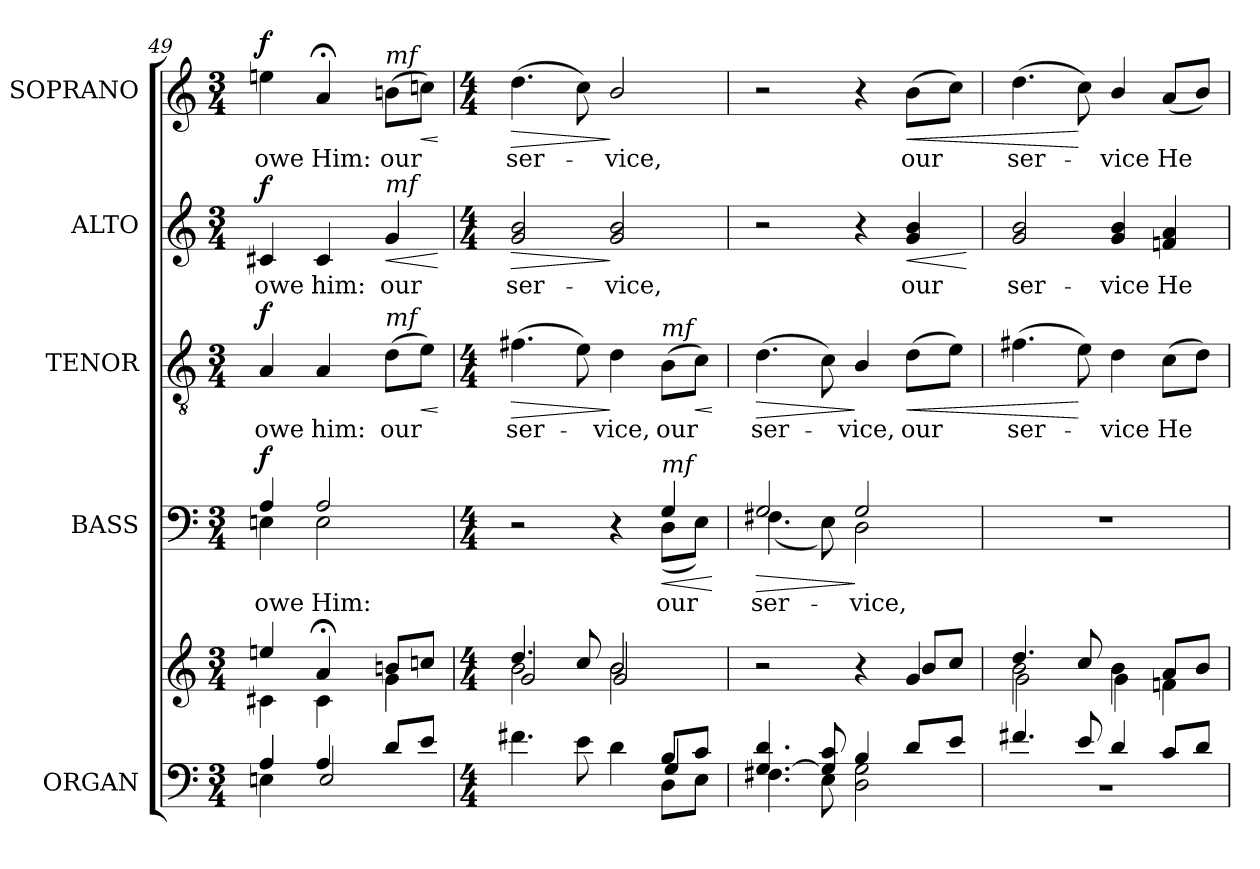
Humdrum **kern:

**kern	**kern	**kern	**text	**dynam	**kern	**text	**dynam	**kern	**text	**dynam	**kern	**text	**dynam
*part5	*part5	*part4	*part4	*part4	*part3	*part3	*part3	*part2	*part2	*part2	*part1	*part1	*part1
*staff6	*staff5	*staff4	*staff4	*staff4	*staff3	*staff3	*staff3	*staff2	*staff2	*staff2	*staff1	*staff1	*staff1
*I"ORGAN	*	*I"BASS	*	*	*I"TENOR	*	*	*I"ALTO	*	*	*I"SOPRANO	*	*
*I'Org.	*	*I'B.	*	*	*I'T.	*	*	*I'A.	*	*	*I'S.	*	*
!!LO:LB:g=z
*clefF4	*clefG2	*clefF4	*	*	*clefGv2	*	*	*clefG2	*	*	*clefG2	*	*
*	*	*	*	*	*ITrd7c12	*	*	*	*	*	*	*	*
*k[]	*k[]	*k[]	*	*	*k[]	*	*	*k[]	*	*	*k[]	*	*
*C:	*C:	*C:	*	*	*C:	*	*	*C:	*	*	*C:	*	*
*M3/4	*M3/4	*M3/4	*	*	*M3/4	*	*	*M3/4	*	*	*M3/4	*	*
=49	=49	=49	=49	=49	=49	=49	=49	=49	=49	=49	=49	=49	=49
*^	*^	*^	*	*	*	*	*	*	*	*	*	*	*
*	*^	*	*	*	*	*	*	*	*	*	*	*	*	*	*	*
!	!	!	!	!	!	!	!LO:LY:b:color=#000000	!	!	!	!	!	!	!	!	!	!
!	!	!	!	!	!	!	!	!	!	!LO:LY:b:color=#000000	!	!	!	!	!	!	!
!	!	!	!	!	!	!	!	!	!	!	!	!	!LO:LY:b:color=#000000	!	!	!	!
!	!	!	!	!	!	!	!	!	!	!	!	!	!	!	!	!LO:LY:b:color=#000000	!
4Ai/	4Ai/	4Eni\	4eeni/	4c#Xi\	4Ai/	4Eni\	owe	f	4AAi/	owe	f	4c#Xi/	owe	f	4eeni\	owe	f
!	!	!	!	!	!	!	!LO:LY:b:color=#000000	!	!	!	!	!	!	!	!	!	!
!	!	!	!	!	!	!	!	!	!	!LO:LY:b:color=#000000	!	!	!	!	!	!	!
!	!	!	!	!	!	!	!	!	!	!	!	!	!LO:LY:b:color=#000000	!	!	!	!
!	!	!	!	!	!	!	!	!	!	!	!	!	!	!	!	!LO:LY:b:color=#000000	!
4Ai/	2ryy	2Ei/	4a;i/	4c#i\	2Ai/	2Ei\	Him:	.	4AAi/	him:	.	4c#i/	him:	.	4a;i/	Him:	.
!	!	!	!	!	!	!	!	!	!	!LO:LY:b:color=#000000	!	!	!	!	!	!	!
!	!	!	!	!	!	!	!	!	!	!	!	!	!LO:LY:b:color=#000000	!LO:HP:b	!	!	!
!	!	!	!	!	!	!	!	!	!	!	!	!	!	!	!LO:TX:a:i:t=mf	!	!
!	!	!	!	!	!	!	!	!	!	!	!	!LO:TX:a:i:t=mf	!	!	!	!	!
!	!	!	!	!	!	!	!	!	!LO:TX:a:i:t=mf	!	!	!	!	!	!	!	!
!	!	!	!	!	!	!	!	!	!	!	!	!	!	!	!	!LO:LY:b:color=#000000	!
8di/L	.	.	8bni/L	4gi\	.	.	.	.	(8Di\L	our	.	4gi/	our	<	(8bni\L	our	.
!	!	!	!	!	!	!	!	!	!	!	!LO:HP:b	!	!	!	!	!	!LO:HP:b
8ei/J	.	.	8ccni/J	.	.	.	.	.	8Ei\J)	.	<	.	.	.	8ccni\J)	.	<
*v	*v	*v	*	*	*v	*v	*	*	*	*	*	*	*	*	*	*	*
*	*v	*v	*	*	*	*	*	*	*	*	*	*	*	*
.	.	.	.	.	.	.	[	.	.	[	.	.	[
=50	=50	=50	=50	=50	=50	=50	=50	=50	=50	=50	=50	=50	=50
*M4/4	*M4/4	*M4/4	*	*	*M4/4	*	*	*M4/4	*	*	*M4/4	*	*
*^	*^	*^	*	*	*	*	*	*	*	*	*	*	*
*	*^	*	*^	*	*	*	*	*	*	*	*	*	*	*	*	*
!	!	!	!	!	!	!	!	!	!	!	!LO:LY:b:color=#000000	!LO:HP:b	!	!	!	!	!	!
!	!	!	!	!	!	!	!	!	!	!	!	!	!	!LO:LY:b:color=#000000	!LO:HP:b	!	!	!
!	!	!	!	!	!	!	!	!	!	!	!	!	!	!	!	!	!LO:LY:b:color=#000000	!LO:HP:b
4.f#Xi\	2.ryy	2.ryy	4.ddi/	2bi\	2gi/	2r	2.ryy	.	.	(4.F#Xi\	ser-	>	2gi/ 2bi	ser-	>	(4.ddi\	ser-	>
8ei\	.	.	8cci/	.	.	.	.	.	.	8Ei\)	.	.	.	.	.	8cci\)	.	.
!	!	!	!	!	!	!	!	!	!	!	!LO:LY:b:color=#000000	!	!	!	!	!	!	!
!	!	!	!	!	!	!	!	!	!	!	!	!	!	!LO:LY:b:color=#000000	!	!	!	!
!	!	!	!	!	!	!	!	!	!	!	!	!	!	!	!	!	!LO:LY:b:color=#000000	!
4di\	.	.	2bi/	2bi\	2gi/	4r	.	.	.	4Di\	-vice,	]	2gi/ 2bi	-vice,	]	2bi/	-vice,	]
!	!	!	!	!	!	!	!	!	!LO:HP:b	!	!	!	!	!	!	!	!	!
!	!	!	!	!	!	!	!	!LO:LY:b:color=#000000	!	!	!	!	!	!	!	!	!	!
!	!	!	!	!	!	!	!	!	!	!LO:TX:a:i:t=mf	!	!	!	!	!	!	!	!
!	!	!	!	!	!	!LO:TX:a:i:t=mf	!	!	!	!	!	!	!	!	!	!	!	!
!	!	!	!	!	!	!	!	!	!	!	!LO:LY:b:color=#000000	!	!	!	!	!	!	!
8Bi/L	4Gi/	8Di\L	.	.	.	4Gi/	(8Di\L	our	<	(8BBi\L	our	.	.	.	.	.	.	.
!	!	!	!	!	!	!	!	!	!	!	!	!LO:HP:b	!	!	!	!	!	!
8ci/J	.	8Ei\J	.	.	.	.	8Ei\J)	.	.	8Ci\J)	.	<	.	.	.	.	.	.
*v	*v	*v	*	*	*	*v	*v	*	*	*	*	*	*	*	*	*	*	*
*	*v	*v	*v	*	*	*	*	*	*	*	*	*	*	*	*
.	.	.	.	[	.	.	[	.	.	.	.	.	.
=51	=51	=51	=51	=51	=51	=51	=51	=51	=51	=51	=51	=51	=51
*^	*^	*	*	*	*	*	*	*	*	*	*	*	*
!	!	!	!	!	!	!LO:HP:b	!	!	!	!	!	!	!	!	!
*	*	*	*	*^	*	*	*	*	*	*	*	*	*	*	*
!	!	!	!	!	!	!LO:LY:b:color=#000000	!	!	!	!	!	!	!	!	!	!
!	!	!	!	!	!	!	!	!	!LO:LY:b:color=#000000	!LO:HP:b	!	!	!	!	!	!
[4.Gi/ 4.di	4.F#Xi\	2r	2.ryy	2Gi/	(4.F#Xi\	ser-	>	(4.Di\	ser-	>	2r	.	.	2r	.	.
8Gi/] 8ci	8Ei\	.	.	.	8Ei\)	.	.	8Ci\)	.	.	.	.	.	.	.	.
!	!	!	!	!	!	!LO:LY:b:color=#000000	!	!	!	!	!	!	!	!	!	!
!	!	!	!	!	!	!	!	!	!LO:LY:b:color=#000000	!	!	!	!	!	!	!
4Bi/	2Di\ 2Gi	4r	.	2Gi/	2Di\	-vice,	]	4BBi/	-vice,	]	4r	.	.	4r	.	.
!	!	!	!	!	!	!	!	!	!LO:LY:b:color=#000000	!LO:HP:b	!	!	!	!	!	!
!	!	!	!	!	!	!	!	!	!	!	!	!LO:LY:b:color=#000000	!LO:HP:b	!	!	!
!	!	!	!	!	!	!	!	!	!	!	!	!	!	!	!LO:LY:b:color=#000000	!LO:HP:b
8di/L	.	4gi/	8bi/L	.	.	.	.	(8Di\L	our	<	4gi/ 4bi	our	<	(8bi\L	our	<
8ei/J	.	.	8cci/J	.	.	.	.	8Ei\J)	.	.	.	.	.	8cci\J)	.	.
*v	*v	*	*	*v	*v	*	*	*	*	*	*	*	*	*	*	*
*	*v	*v	*	*	*	*	*	*	*	*	*	*	*	*
.	.	.	.	.	.	.	.	.	.	[	.	.	.
=52	=52	=52	=52	=52	=52	=52	=52	=52	=52	=52	=52	=52	=52
*^	*^	*	*	*	*	*	*	*	*	*	*	*	*
*	*	*	*^	*	*	*	*	*	*	*	*	*	*	*	*
!	!	!	!	!	!	!	!	!	!LO:LY:b:color=#000000	!	!	!	!	!	!	!
!	!	!	!	!	!	!	!	!	!	!	!	!LO:LY:b:color=#000000	!	!	!	!
!	!	!	!	!	!	!	!	!	!	!	!	!	!	!	!LO:LY:b:color=#000000	!
4.f#Xi/	1r	4.ddi/	2bi\	2gi\	1r	.	.	(4.F#Xi\	ser-	.	2gi/ 2bi	ser-	.	(4.ddi\	ser-	.
8ei/	.	8cci/	.	.	.	.	.	8Ei\)	.	[	.	.	.	8cci\)	.	[
!	!	!	!	!	!	!	!	!	!LO:LY:b:color=#000000	!	!	!	!	!	!	!
!	!	!	!	!	!	!	!	!	!	!	!	!LO:LY:b:color=#000000	!	!	!	!
!	!	!	!	!	!	!	!	!	!	!	!	!	!	!	!LO:LY:b:color=#000000	!
4di/	.	4bi\	2ryy	4gi\	.	.	.	4Di\	-vice	.	4gi/ 4bi	-vice	.	4bi/	-vice	.
!	!	!	!	!	!	!	!	!	!LO:LY:b:color=#000000	!	!	!	!	!	!	!
!	!	!	!	!	!	!	!	!	!	!	!	!LO:LY:b:color=#000000	!	!	!	!
!	!	!	!	!	!	!	!	!	!	!	!	!	!	!	!LO:LY:b:color=#000000	!
8ci/L	.	8ai/L	.	4fni\	.	.	.	(8Ci\L	He	.	4fni/ 4ai	He	.	(8ai/L	He	.
8di/J	.	8bi/J	.	.	.	.	.	8Di\J)	.	.	.	.	.	8bi/J)	.	.
*v	*v	*	*	*	*	*	*	*	*	*	*	*	*	*	*	*
*	*v	*v	*v	*	*	*	*	*	*	*	*	*	*	*	*
=	=	=	=	=	=	=	=	=	=	=	=	=	=
*-	*-	*-	*-	*-	*-	*-	*-	*-	*-	*-	*-	*-	*-
